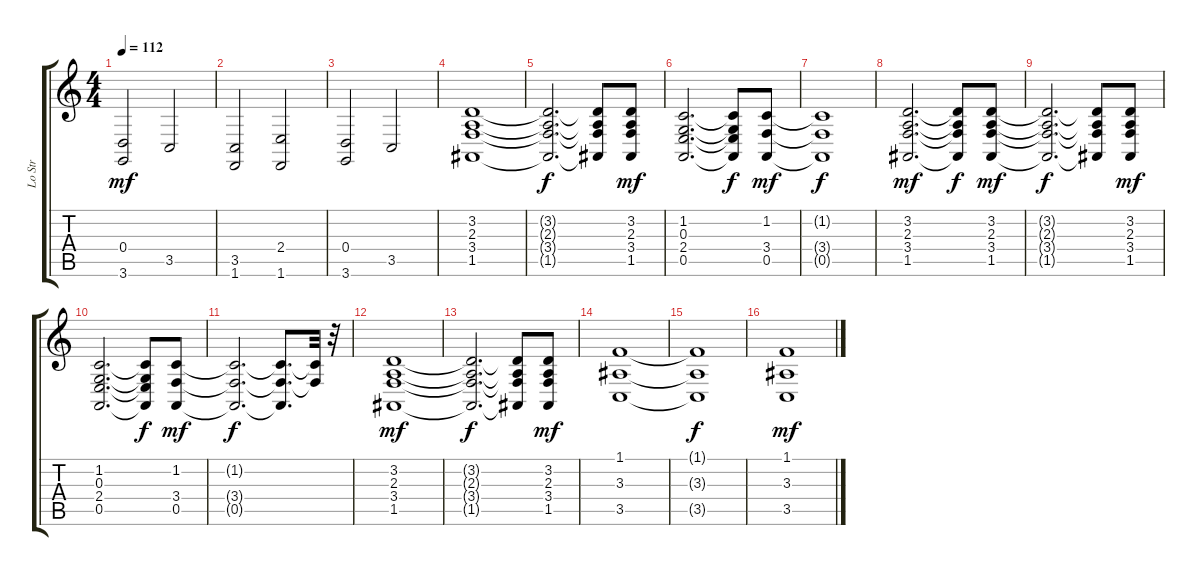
\track ("Lo Str" "Lo Str") {instrument stringensemble1}
\staff {score tabs}
\tuning (E4 B3 G3 D3 A2 E2) {hide}
\ts (4 4)
\tempo 112
\clef g2
\ks c
(0.4 3.6).2{dy mf} 3.5.2 |
(3.5 1.6).2 (2.4 1.6).2 |
(0.4 3.6).2 3.5.2 |
(3.2 2.3 3.4 1.5).1 |
(3.2{t} 2.3{t} 3.4{t} 1.5{t}).2{d dy f} (3.2{t} 2.3{t} 3.4{t} 1.5{t}).8 (3.2 2.3 3.4 1.5).8{dy mf} |
(1.2 0.3 2.4 0.5).2{d} (1.2{t} 0.3{t} 2.4{t} 0.5{t}).8{dy f} (1.2 3.4 0.5).8{dy mf} |
(1.2{t} 3.4{t} 0.5{t}).1{dy f} |
(3.2 2.3 3.4 1.5).2{d dy mf} (3.2{t} 2.3{t} 3.4{t} 1.5{t}).8{dy f} (3.2 2.3 3.4 1.5).8{dy mf} |
(3.2{t} 2.3{t} 3.4{t} 1.5{t}).2{d dy f} (3.2{t} 2.3{t} 3.4{t} 1.5{t}).8 (3.2 2.3 3.4 1.5).8{dy mf} |
(1.2 0.3 2.4 0.5).2{d} (1.2{t} 0.3{t} 2.4{t} 0.5{t}).8{dy f} (1.2 3.4 0.5).8{dy mf} |
(1.2{t} 3.4{t} 0.5{t}).2{d dy f} (1.2{t} 3.4{t} 0.5{t}).8{d} (1.2{t} 3.4{t}).32 r.32 |
(3.2 2.3 3.4 1.5).1{dy mf} |
(3.2{t} 2.3{t} 3.4{t} 1.5{t}).2{d dy f} (3.2{t} 2.3{t} 3.4{t} 1.5{t}).8 (3.2 2.3 3.4 1.5).8{dy mf} |
(1.1 3.3 3.5).1 |
(1.1{t} 3.3{t} 3.5{t}).1{dy f} |
(1.1 3.3 3.5).1{dy mf}
